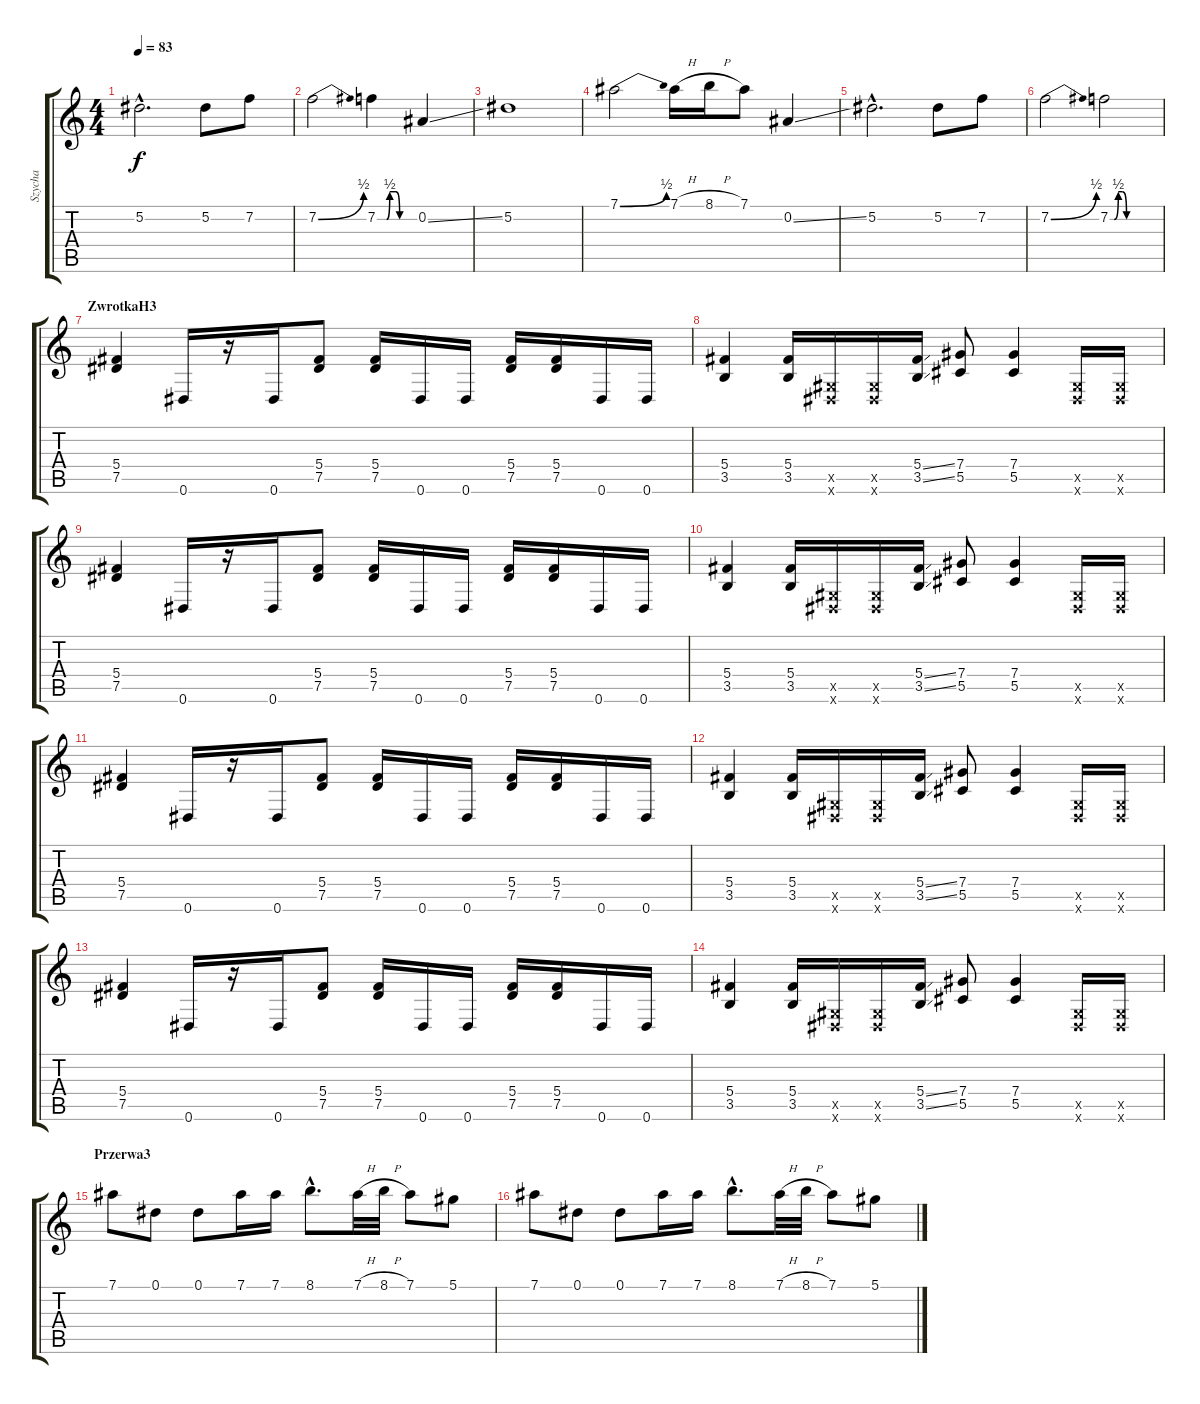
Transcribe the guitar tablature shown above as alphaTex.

\track ("Szycha" "Szycha") {instrument overdrivenguitar}
\staff {score tabs}
\tuning (Eb4 Bb3 Gb3 Db3 Ab2 Eb2) {hide}
\ts (4 4)
\tempo 83
\clef g2
\ks c
5.2{hac}.2{d dy f} 5.2.8 7.2.8 |
7.2{be (bend 0 0 60 2)}.2 7.2{be (custom 0 0 15 0 20 2 30 2 36 0 45 0 60 0)}.4 0.2{ss}.4 |
5.2.1 |
7.1{be (bend 0 0 60 2)}.2 7.1{h}.16 8.1{h}.16 7.1.8 0.2{ss}.4 |
5.2{hac}.2{d} 5.2.8 7.2.8 |
7.2{be (bend 0 0 60 2)}.2 7.2{be (custom 0 0 5 0 10 2 15 2 20 0 60 0)}.2 |
\section ("" "ZwrotkaH3")
(5.4 7.5).4{instrument overdrivenguitar} 0.6.16 r.16 0.6.16 (5.4 7.5).8 (5.4 7.5).16 0.6.16 0.6.16 (5.4 7.5).16 (5.4 7.5).16 0.6.16 0.6.16 |
(5.4 3.5).4 (5.4 3.5).16 (0.5{x} 0.6{x}).16 (0.5{x} 0.6{x}).16 (5.4{ss} 3.5{ss}).16 (7.4 5.5).8 (7.4 5.5).4 (0.5{x} 0.6{x}).16 (0.5{x} 0.6{x}).16 |
(5.4 7.5).4 0.6.16 r.16 0.6.16 (5.4 7.5).8 (5.4 7.5).16 0.6.16 0.6.16 (5.4 7.5).16 (5.4 7.5).16 0.6.16 0.6.16 |
(5.4 3.5).4 (5.4 3.5).16 (0.5{x} 0.6{x}).16 (0.5{x} 0.6{x}).16 (5.4{ss} 3.5{ss}).16 (7.4 5.5).8 (7.4 5.5).4 (0.5{x} 0.6{x}).16 (0.5{x} 0.6{x}).16 |
(5.4 7.5).4 0.6.16 r.16 0.6.16 (5.4 7.5).8 (5.4 7.5).16 0.6.16 0.6.16 (5.4 7.5).16 (5.4 7.5).16 0.6.16 0.6.16 |
(5.4 3.5).4 (5.4 3.5).16 (0.5{x} 0.6{x}).16 (0.5{x} 0.6{x}).16 (5.4{ss} 3.5{ss}).16 (7.4 5.5).8 (7.4 5.5).4 (0.5{x} 0.6{x}).16 (0.5{x} 0.6{x}).16 |
(5.4 7.5).4 0.6.16 r.16 0.6.16 (5.4 7.5).8 (5.4 7.5).16 0.6.16 0.6.16 (5.4 7.5).16 (5.4 7.5).16 0.6.16 0.6.16 |
(5.4 3.5).4 (5.4 3.5).16 (0.5{x} 0.6{x}).16 (0.5{x} 0.6{x}).16 (5.4{ss} 3.5{ss}).16 (7.4 5.5).8 (7.4 5.5).4 (0.5{x} 0.6{x}).16 (0.5{x} 0.6{x}).16 |
\section ("" "Przerwa3")
7.1.8{instrument distortionguitar} 0.1.8 0.1.8 7.1.16 7.1.16 8.1{hac}.8{d} 7.1{h}.32 8.1{h}.32 7.1.8 5.1.8 |
7.1.8 0.1.8 0.1.8 7.1.16 7.1.16 8.1{hac}.8{d} 7.1{h}.32 8.1{h}.32 7.1.8 5.1.8
